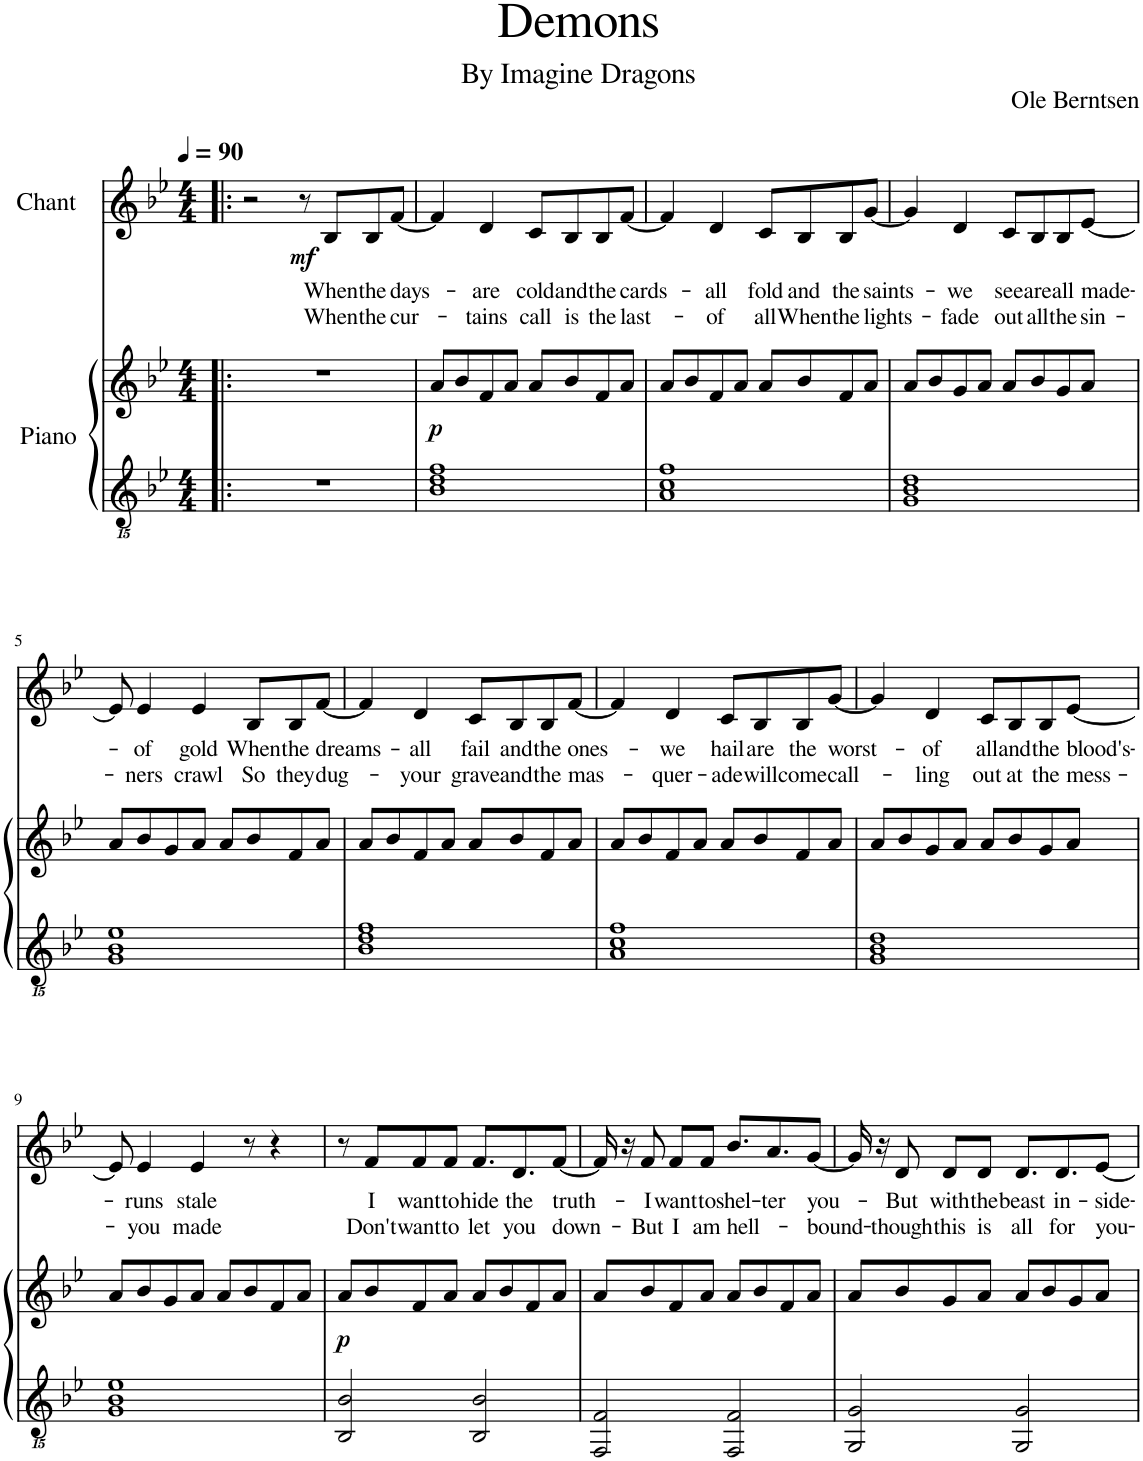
**kern	**kern	**dynam	**kern	**text	**text	**dynam
*part2	*part2	*part2	*part1	*part1	*part1	*part1
*staff3	*staff2	*staff2/3	*staff1	*staff1	*staff1	*staff1
*I"Piano	*	*	*I"Chant	*	*	*
*I'Pno	*	*	*	*	*	*
*clefGvv2	*clefG2	*	*clefG2	*	*	*
*k[b-e-]	*k[b-e-]	*	*k[b-e-]	*	*	*
*M4/4	*M4/4	*	*M4/4	*	*	*
*MM90	*MM90	*	*MM90	*	*	*
=1!|:	=1!|:	=1!|:	=1!|:	=1!|:	=1!|:	=1!|:
1r	1r	.	2r	.	.	.
!	!	!	!	!	!	!LO:DY:b
.	.	.	8r	.	.	mf
!	!	!	!	!LO:LY:b	!LO:LY:b	!
.	.	.	8B-/L	When	When	.
!	!	!	!	!LO:LY:b	!LO:LY:b	!
.	.	.	8B-/	the	the	.
!	!	!	!	!LO:LY:b	!LO:LY:b	!
.	.	.	[8f/J	days-	cur-	.
=2	=2	=2	=2	=2	=2	=2
!	!	!LO:DY:b	!	!	!	!
1BB- 1D 1F	8a/L	p	4f/]	.	.	.
.	8b-/	.	.	.	.	.
!	!	!	!	!LO:LY:b	!LO:LY:b	!
.	8f/	.	4d/	-are	-tains	.
.	8a/J	.	.	.	.	.
!	!	!	!	!LO:LY:b	!LO:LY:b	!
.	8a/L	.	8c/L	cold	call	.
!	!	!	!	!LO:LY:b	!LO:LY:b	!
.	8b-/	.	8B-/	and	is	.
!	!	!	!	!LO:LY:b	!LO:LY:b	!
.	8f/	.	8B-/	the	the	.
!	!	!	!	!LO:LY:b	!LO:LY:b	!
.	8a/J	.	[8f/J	cards-	last-	.
=3	=3	=3	=3	=3	=3	=3
1AA 1C 1F	8a/L	.	4f/]	.	.	.
.	8b-/	.	.	.	.	.
!	!	!	!	!LO:LY:b	!LO:LY:b	!
.	8f/	.	4d/	-all	-of	.
.	8a/J	.	.	.	.	.
!	!	!	!	!LO:LY:b	!LO:LY:b	!
.	8a/L	.	8c/L	fold	all	.
!	!	!	!	!LO:LY:b	!LO:LY:b	!
.	8b-/	.	8B-/	and	When	.
!	!	!	!	!LO:LY:b	!LO:LY:b	!
.	8f/	.	8B-/	the	the	.
!	!	!	!	!LO:LY:b	!LO:LY:b	!
.	8a/J	.	[8g/J	saints-	lights-	.
=4	=4	=4	=4	=4	=4	=4
1GG 1BB- 1D	8a/L	.	4g/]	.	.	.
.	8b-/	.	.	.	.	.
!	!	!	!	!LO:LY:b	!LO:LY:b	!
.	8g/	.	4d/	-we	-fade	.
.	8a/J	.	.	.	.	.
!	!	!	!	!LO:LY:b	!LO:LY:b	!
.	8a/L	.	8c/L	see	out	.
!	!	!	!	!LO:LY:b	!LO:LY:b	!
.	8b-/	.	8B-/	are	all	.
!	!	!	!	!LO:LY:b	!LO:LY:b	!
.	8g/	.	8B-/	all	the	.
!	!	!	!	!LO:LY:b	!LO:LY:b	!
.	8a/J	.	[8e-/J	made-	sin-	.
!!LO:LB:g=z
=5	=5	=5	=5	=5	=5	=5
1GG 1BB- 1E-	8a/L	.	8e-/]	.	.	.
!	!	!	!	!LO:LY:b	!LO:LY:b	!
.	8b-/	.	4e-/	-of	-ners	.
.	8g/	.	.	.	.	.
!	!	!	!	!LO:LY:b	!LO:LY:b	!
.	8a/J	.	4e-/	gold	crawl	.
.	8a/L	.	.	.	.	.
!	!	!	!	!LO:LY:b	!LO:LY:b	!
.	8b-/	.	8B-/L	When	So	.
!	!	!	!	!LO:LY:b	!LO:LY:b	!
.	8f/	.	8B-/	the	they	.
!	!	!	!	!LO:LY:b	!LO:LY:b	!
.	8a/J	.	[8f/J	dreams-	dug-	.
=6	=6	=6	=6	=6	=6	=6
1BB- 1D 1F	8a/L	.	4f/]	.	.	.
.	8b-/	.	.	.	.	.
!	!	!	!	!LO:LY:b	!LO:LY:b	!
.	8f/	.	4d/	-all	-your	.
.	8a/J	.	.	.	.	.
!	!	!	!	!LO:LY:b	!LO:LY:b	!
.	8a/L	.	8c/L	fail	grave	.
!	!	!	!	!LO:LY:b	!LO:LY:b	!
.	8b-/	.	8B-/	and	and	.
!	!	!	!	!LO:LY:b	!LO:LY:b	!
.	8f/	.	8B-/	the	the	.
!	!	!	!	!LO:LY:b	!LO:LY:b	!
.	8a/J	.	[8f/J	ones-	mas-	.
=7	=7	=7	=7	=7	=7	=7
1AA 1C 1F	8a/L	.	4f/]	.	.	.
.	8b-/	.	.	.	.	.
!	!	!	!	!LO:LY:b	!LO:LY:b	!
.	8f/	.	4d/	-we	-quer-	.
.	8a/J	.	.	.	.	.
!	!	!	!	!LO:LY:b	!LO:LY:b	!
.	8a/L	.	8c/L	hail	-ade	.
!	!	!	!	!LO:LY:b	!LO:LY:b	!
.	8b-/	.	8B-/	are	will	.
!	!	!	!	!LO:LY:b	!LO:LY:b	!
.	8f/	.	8B-/	the	come	.
!	!	!	!	!LO:LY:b	!LO:LY:b	!
.	8a/J	.	[8g/J	worst-	call-	.
=8	=8	=8	=8	=8	=8	=8
1GG 1BB- 1D	8a/L	.	4g/]	.	.	.
.	8b-/	.	.	.	.	.
!	!	!	!	!LO:LY:b	!LO:LY:b	!
.	8g/	.	4d/	-of	-ling	.
.	8a/J	.	.	.	.	.
!	!	!	!	!LO:LY:b	!LO:LY:b	!
.	8a/L	.	8c/L	all	out	.
!	!	!	!	!LO:LY:b	!LO:LY:b	!
.	8b-/	.	8B-/	and	at	.
!	!	!	!	!LO:LY:b	!LO:LY:b	!
.	8g/	.	8B-/	the	the	.
!	!	!	!	!LO:LY:b	!LO:LY:b	!
.	8a/J	.	[8e-/J	blood's-	mess-	.
!!LO:LB:g=z
=9	=9	=9	=9	=9	=9	=9
1GG 1BB- 1E-	8a/L	.	8e-/]	.	.	.
!	!	!	!	!LO:LY:b	!LO:LY:b	!
.	8b-/	.	4e-/	-runs	-you	.
.	8g/	.	.	.	.	.
!	!	!	!	!LO:LY:b	!LO:LY:b	!
.	8a/J	.	4e-/	stale	made	.
.	8a/L	.	.	.	.	.
.	8b-/	.	8r	.	.	.
.	8f/	.	4r	.	.	.
.	8a/J	.	.	.	.	.
=10	=10	=10	=10	=10	=10	=10
!	!	!LO:DY:b	!	!	!	!
2BBB-/ 2BB-/	8a/L	p	8r	.	.	.
!	!	!	!	!LO:LY:b	!LO:LY:b	!
.	8b-/	.	8f/L	I	Don't	.
!	!	!	!	!LO:LY:b	!LO:LY:b	!
.	8f/	.	8f/	want	want	.
!	!	!	!	!LO:LY:b	!LO:LY:b	!
.	8a/J	.	8f/J	to	to	.
!	!	!	!	!LO:LY:b	!LO:LY:b	!
2BBB-/ 2BB-/	8a/L	.	8.f/L	hide	let	.
.	8b-/	.	.	.	.	.
!	!	!	!	!LO:LY:b	!LO:LY:b	!
.	.	.	8.d/	the	you	.
.	8f/	.	.	.	.	.
!	!	!	!	!LO:LY:b	!LO:LY:b	!
.	8a/J	.	[8f/J	truth-	down-	.
=11	=11	=11	=11	=11	=11	=11
2FFF/ 2FF/	8a/L	.	16f/]	.	.	.
.	.	.	16r	.	.	.
!	!	!	!	!LO:LY:b	!LO:LY:b	!
.	8b-/	.	8f/	-I	-But	.
!	!	!	!	!LO:LY:b	!LO:LY:b	!
.	8f/	.	8f/L	want	I	.
!	!	!	!	!LO:LY:b	!LO:LY:b	!
.	8a/J	.	8f/J	to	am	.
!	!	!	!	!LO:LY:b	!LO:LY:b	!
2FFF/ 2FF/	8a/L	.	8.b-/L	shel-	hell-	.
.	8b-/	.	.	.	.	.
!	!	!	!	!LO:LY:b	!	!
.	.	.	8.a/	-ter	.	.
.	8f/	.	.	.	.	.
!	!	!	!	!LO:LY:b	!LO:LY:b	!
.	8a/J	.	[8g/J	you-	-bound-	.
=12	=12	=12	=12	=12	=12	=12
2GGG/ 2GG/	8a/L	.	16g/]	.	.	.
.	.	.	16r	.	.	.
!	!	!	!	!LO:LY:b	!LO:LY:b	!
.	8b-/	.	8d/	-But	-though	.
!	!	!	!	!LO:LY:b	!LO:LY:b	!
.	8g/	.	8d/L	with	this	.
!	!	!	!	!LO:LY:b	!LO:LY:b	!
.	8a/J	.	8d/J	the	is	.
!	!	!	!	!LO:LY:b	!LO:LY:b	!
2GGG/ 2GG/	8a/L	.	8.d/L	beast	all	.
.	8b-/	.	.	.	.	.
!	!	!	!	!LO:LY:b	!LO:LY:b	!
.	.	.	8.d/	in-	for	.
.	8g/	.	.	.	.	.
!	!	!	!	!LO:LY:b	!LO:LY:b	!
.	8a/J	.	[8e-/J	-side-	you-	.
=	=	=	=	=	=	=
*-	*-	*-	*-	*-	*-	*-
